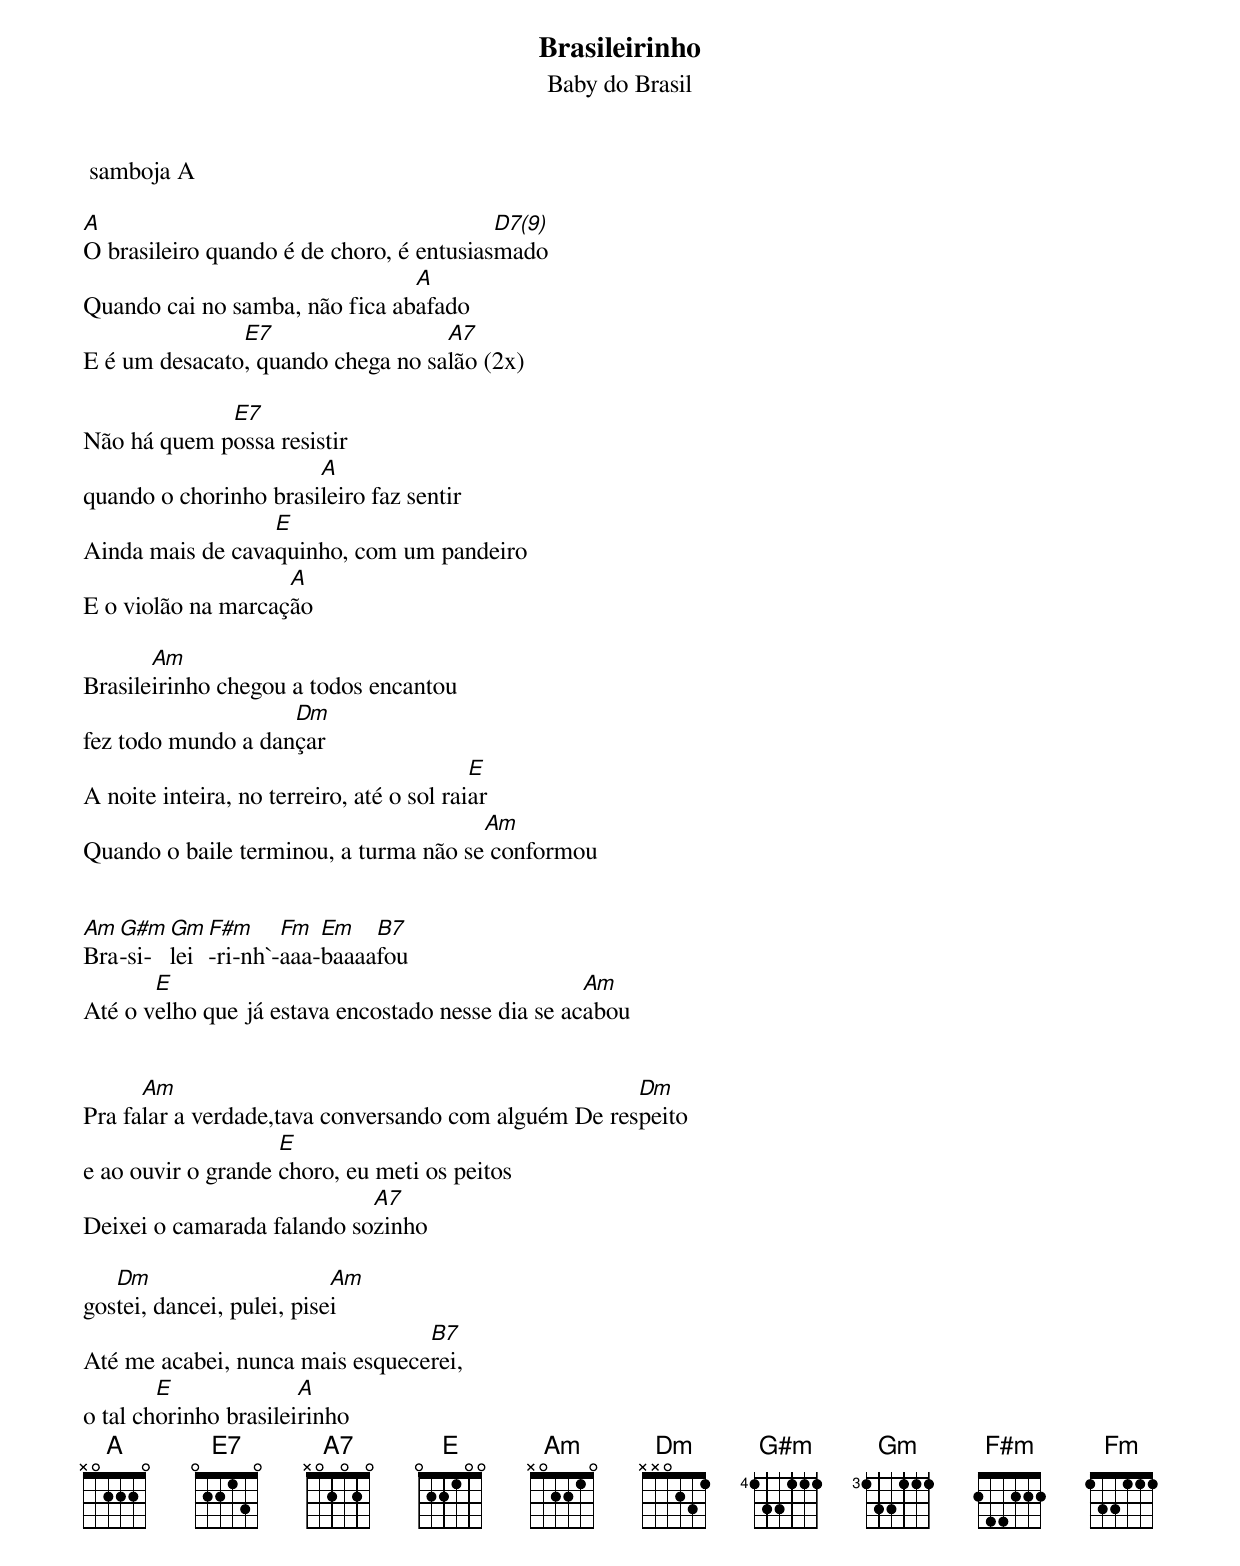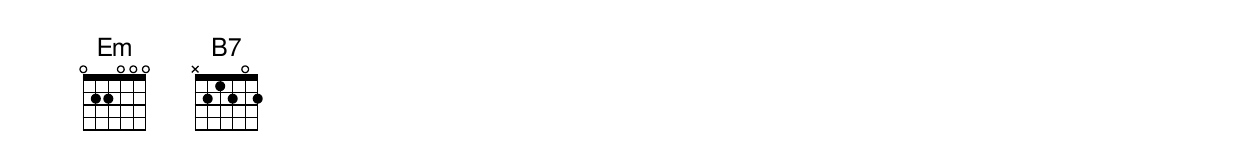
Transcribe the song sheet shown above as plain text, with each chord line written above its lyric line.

Brasileirinho
Baby do Brasil


 samboja A

A                                         D7(9)
O brasileiro quando é de choro, é entusiasmado
                                A
Quando cai no samba, não fica abafado
               E7                  A7
E é um desacato, quando chega no salão (2x)

             E7
Não há quem possa resistir
                       A
quando o chorinho brasileiro faz sentir
                  E
Ainda mais de cavaquinho, com um pandeiro
                    A
E o violão na marcação

       Am
Brasileirinho chegou a todos encantou
                    Dm
fez todo mundo a dançar
                                           E
A noite inteira, no terreiro, até o sol raiar
                                       Am
Quando o baile terminou, a turma não se conformou


Am G#m Gm F#m     Fm  Em   B7
Bra-si-lei-ri-nh`-aaa-baaaafou
       E                                           Am
Até o velho que já estava encostado nesse dia se acabou


      Am                                              Dm
Pra falar a verdade,tava conversando com alguém De respeito
                    E
e ao ouvir o grande choro, eu meti os peitos
                            A7
Deixei o camarada falando sozinho

   Dm                      Am
gostei, dancei, pulei, pisei
                                 B7
Até me acabei, nunca mais esquecerei,
        E              A
o tal chorinho brasileirinho
